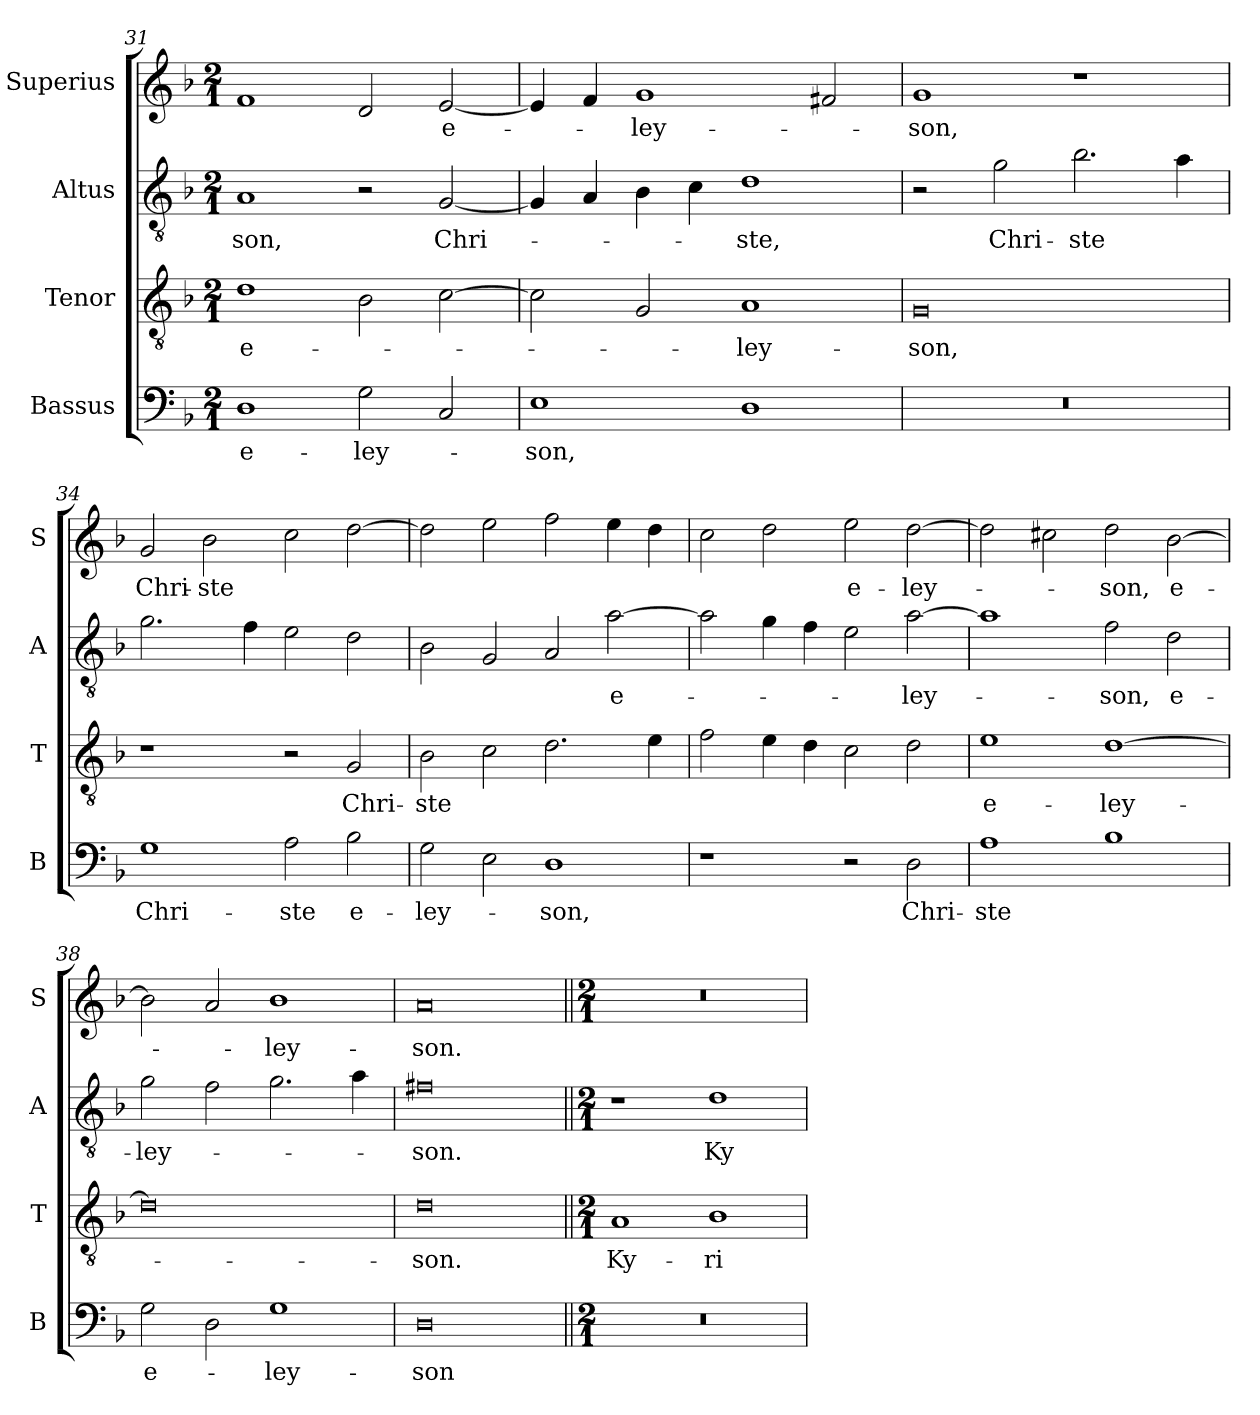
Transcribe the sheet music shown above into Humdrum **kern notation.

**kern	**text	**kern	**text	**kern	**text	**kern	**text
*part4	*part4	*part3	*part3	*part2	*part2	*part1	*part1
*staff4	*staff4	*staff3	*staff3	*staff2	*staff2	*staff1	*staff1
*I"Bassus	*	*I"Tenor	*	*I"Altus	*	*I"Superius	*
*I'B	*	*I'T	*	*I'A	*	*I'S	*
*clefF4	*	*clefGv2	*	*clefGv2	*	*clefG2	*
*k[b-]	*	*k[b-]	*	*k[b-]	*	*k[b-]	*
*M2/1	*	*M2/1	*	*M2/1	*	*M2/1	*
=31	=31	=31	=31	=31	=31	=31	=31
!	!LO:LY:i	!	!LO:LY:i	!	!LO:LY:i	!	!
1D	e-	1d	e-	1A	-son,	1f	.
!	!LO:LY:i	!	!	!	!	!	!
2G	-ley-	2B-	.	2r	.	2d	.
!	!	!	!	!	!LO:LY:i	!	!
2C	.	[2c	.	[2G	Chri-	[2e	e-
=32	=32	=32	=32	=32	=32	=32	=32
!	!LO:LY:i	!	!	!	!	!	!
1E	-son,	2c]	.	4G]	.	4e]	.
.	.	.	.	4A	.	4f	.
.	.	2G	.	4B-	.	1g	-ley-
.	.	.	.	4c	.	.	.
!	!	!	!LO:LY:i	!	!LO:LY:i	!	!
1D	.	1A	-ley-	1d	-ste,	.	.
.	.	.	.	.	.	2f#X	.
=33	=33	=33	=33	=33	=33	=33	=33
!	!	!	!LO:LY:i	!	!	!	!
0r	.	0G	-son,	2r	.	1g	-son,
!	!	!	!	!	!LO:LY:i	!	!
.	.	.	.	2g	Chri-	.	.
!	!	!	!	!	!LO:LY:i	!	!
.	.	.	.	2.b-	-ste	1r	.
.	.	.	.	4a	.	.	.
=34	=34	=34	=34	=34	=34	=34	=34
!	!LO:LY:i	!	!	!	!	!	!
1G	Chri-	1r	.	2.g	.	2g	Chri-
.	.	.	.	.	.	2b-	-ste
.	.	.	.	4f	.	.	.
!	!LO:LY:i	!	!	!	!	!	!
2A	-ste	2r	.	2e	.	2cc	.
!	!LO:LY:i	!	!	!	!	!	!
2B-	e-	2G	Chri-	2d	.	[2dd	.
=35	=35	=35	=35	=35	=35	=35	=35
!	!LO:LY:i	!	!	!	!	!	!
2G	-ley-	2B-	-ste	2B-	.	2dd]	.
2E	.	2c	.	2G	.	2ee	.
!	!LO:LY:i	!	!	!	!	!	!
1D	-son,	2.d	.	2A	.	2ff	.
!	!	!	!	!	!LO:LY:i	!	!
.	.	.	.	[2a	e-	4ee	.
.	.	4e	.	.	.	4dd	.
=36	=36	=36	=36	=36	=36	=36	=36
1r	.	2f	.	2a]	.	2cc	.
.	.	4e	.	4g	.	2dd	.
.	.	4d	.	4f	.	.	.
!	!	!	!	!	!	!	!LO:LY:i
2r	.	2c	.	2e	.	2ee	e-
!	!LO:LY:i	!	!	!	!LO:LY:i	!	!LO:LY:i
2D	Chri-	2d	.	[2a	-ley-	[2dd	-ley-
=37	=37	=37	=37	=37	=37	=37	=37
!	!LO:LY:i	!	!	!	!	!	!
1A	-ste	1e	e-	1a]	.	2dd]	.
.	.	.	.	.	.	2cc#X	.
!	!	!	!	!	!LO:LY:i	!	!LO:LY:i
1B-	.	[1d	-ley-	2f	-son,	2dd	-son,
.	.	.	.	2d	e-	[2b-	e-
=38	=38	=38	=38	=38	=38	=38	=38
2G	e-	0d]	.	2g	-ley-	2b-]	.
2D	.	.	.	2f	.	2a	.
1G	-ley-	.	.	2.g	.	1b-	-ley-
.	.	.	.	4a	.	.	.
=39	=39	=39	=39	=39	=39	=39	=39
0D	-son	0d	-son.	0f#i	-son.	0a	-son.
=40||	=40||	=40||	=40||	=40||	=40||	=40||	=40||
*M2/1	*	*M2/1	*	*M2/1	*	*M2/1	*
0r	.	1A	Ky-	1r	.	0r	.
.	.	1B-	-ri-	1d	Ky-	.	.
=	=	=	=	=	=	=	=
*-	*-	*-	*-	*-	*-	*-	*-
